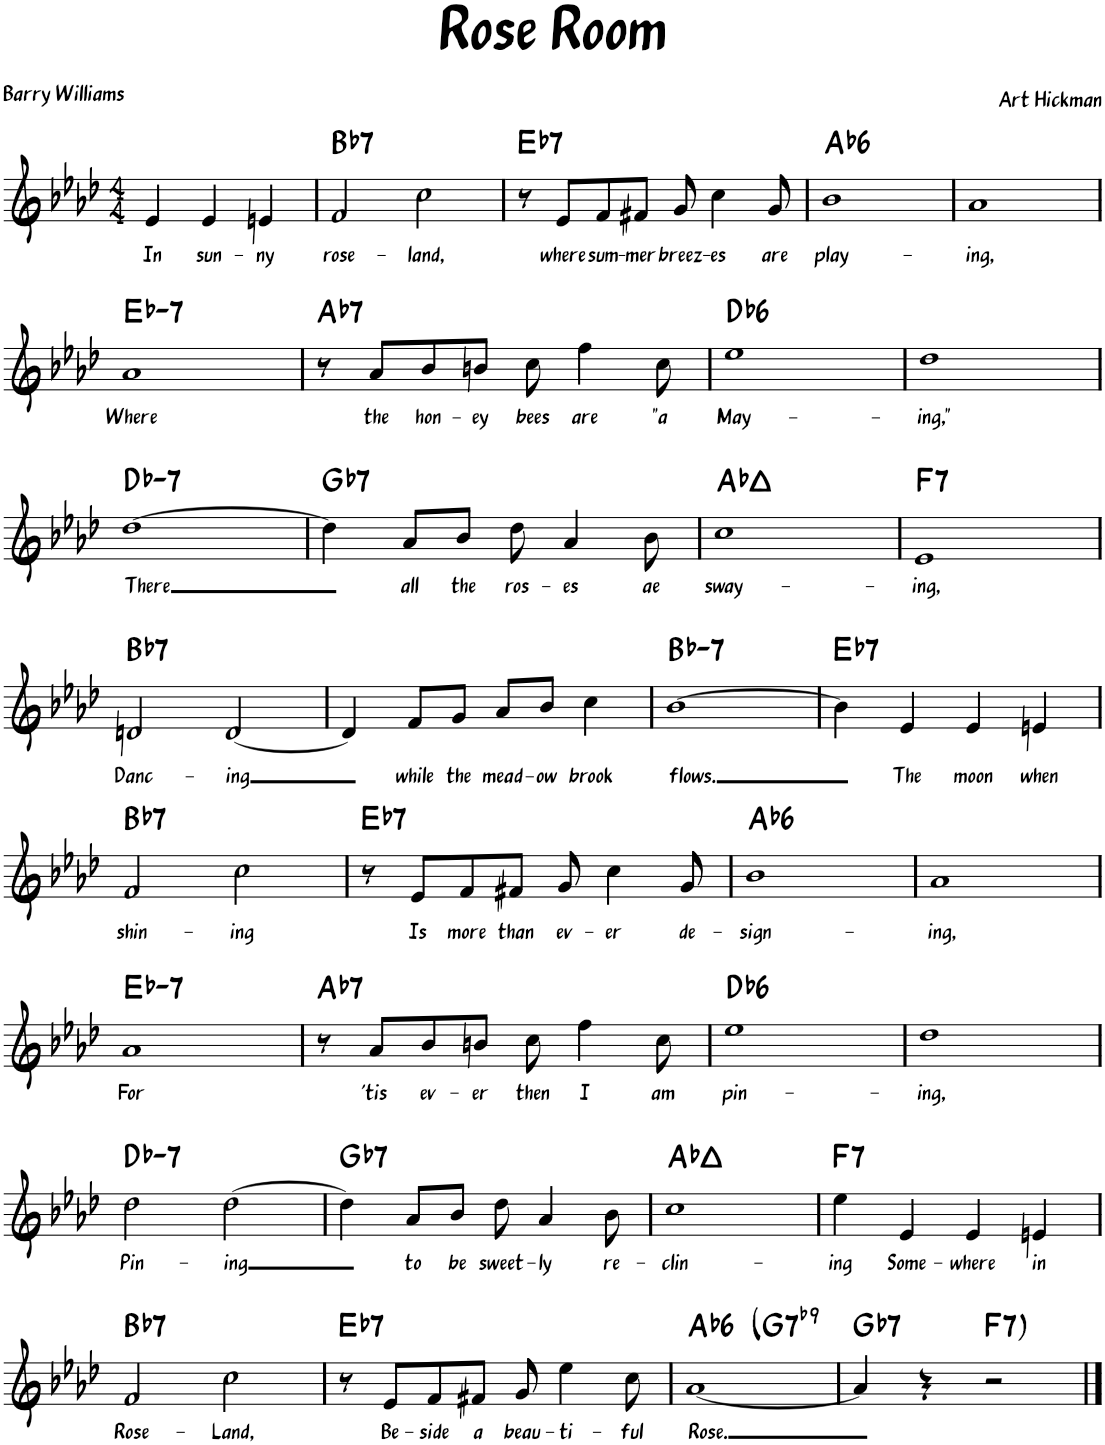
**kern	**text	**harte
*part1	*part1	*part1
*staff1	*staff1	*
*I"Piano	*	*
*I'Pno.	*	*
*clefG2	*	*
*k[b-e-a-d-]	*	*
*M4/4	*	*
=1	=1	=1
!	!LO:LY:b	!
4e-/	In	.
!	!LO:LY:b	!
4e-/	sun-	.
!	!LO:LY:b	!
4en/	-ny	.
=2	=2	=2
!	!LO:LY:b	!LO:H:kt=7
2f/	rose-	Bb:7
!	!LO:LY:b	!
2cc\	-land,	.
=3	=3	=3
!	!	!LO:H:kt=7
8r	.	Eb:7
!	!LO:LY:b	!
8e-/L	where	.
!	!LO:LY:b	!
8f/	sum-	.
!	!LO:LY:b	!
8f#X/J	-mer	.
!	!LO:LY:b	!
8g/	breez-	.
!	!LO:LY:b	!
4cc\	-es	.
!	!LO:LY:b	!
8g/	are	.
=4	=4	=4
!	!LO:LY:b	!LO:H:kt=6
1b-	play-	Ab:maj6
=5	=5	=5
!	!LO:LY:b	!
1a-	-ing,	.
!!LO:LB:g=z
=6	=6	=6
!	!LO:LY:b	!LO:H:kt=7
1a-	Where	Eb:min7
=7	=7	=7
!	!	!LO:H:kt=7
8r	.	Ab:7
!	!LO:LY:b	!
8a-/L	the	.
!	!LO:LY:b	!
8b-/	hon-	.
!	!LO:LY:b	!
8bn/J	-ey	.
!	!LO:LY:b	!
8cc\	bees	.
!	!LO:LY:b	!
4ff\	are	.
!	!LO:LY:b	!
8cc\	"a	.
=8	=8	=8
!	!LO:LY:b	!LO:H:kt=6
1ee-	May-	Db:maj6
=9	=9	=9
!	!LO:LY:b	!
1dd-	-ing,"	.
!!LO:LB:g=z
=10	=10	=10
!	!LO:LY:b	!LO:H:kt=7
[1dd-	There	Db:min7
=11	=11	=11
!	!	!LO:H:kt=7
4dd-\]	.	Gb:7
!	!LO:LY:b	!
8a-/L	all	.
!	!LO:LY:b	!
8b-/J	the	.
!	!LO:LY:b	!
8dd-\	ros-	.
!	!LO:LY:b	!
4a-/	-es	.
!	!LO:LY:b	!
8b-\	ae	.
=12	=12	=12
!	!LO:LY:b	!
1cc	sway-	Ab:maj
=13	=13	=13
!	!LO:LY:b	!LO:H:kt=7
1e-	-ing,	F:7
!!LO:LB:g=z
=14	=14	=14
!	!LO:LY:b	!LO:H:kt=7
2dn/	Danc-	Bb:7
!	!LO:LY:b	!
[2d/	-ing	.
=15	=15	=15
4d/]	.	.
!	!LO:LY:b	!
8f/L	while	.
!	!LO:LY:b	!
8g/J	the	.
!	!LO:LY:b	!
8a-/L	mead-	.
!	!LO:LY:b	!
8b-/J	-ow	.
!	!LO:LY:b	!
4cc\	brook	.
=16	=16	=16
!	!LO:LY:b	!LO:H:kt=7
[1b-	flows.	Bb:min7
=17	=17	=17
!	!	!LO:H:kt=7
4b-\]	.	Eb:7
!	!LO:LY:b	!
4e-/	The	.
!	!LO:LY:b	!
4e-/	moon	.
!	!LO:LY:b	!
4en/	when	.
!!LO:LB:g=z
=18	=18	=18
!	!LO:LY:b	!LO:H:kt=7
2f/	shin-	Bb:7
!	!LO:LY:b	!
2cc\	-ing	.
=19	=19	=19
!	!	!LO:H:kt=7
8r	.	Eb:7
!	!LO:LY:b	!
8e-/L	Is	.
!	!LO:LY:b	!
8f/	more	.
!	!LO:LY:b	!
8f#X/J	than	.
!	!LO:LY:b	!
8g/	ev-	.
!	!LO:LY:b	!
4cc\	-er	.
!	!LO:LY:b	!
8g/	de-	.
=20	=20	=20
!	!LO:LY:b	!LO:H:kt=6
1b-	-sign-	Ab:maj6
=21	=21	=21
!	!LO:LY:b	!
1a-	-ing,	.
!!LO:LB:g=z
=22	=22	=22
!	!LO:LY:b	!LO:H:kt=7
1a-	For	Eb:min7
=23	=23	=23
!	!	!LO:H:kt=7
8r	.	Ab:7
!	!LO:LY:b	!
8a-/L	'tis	.
!	!LO:LY:b	!
8b-/	ev-	.
!	!LO:LY:b	!
8bn/J	-er	.
!	!LO:LY:b	!
8cc\	then	.
!	!LO:LY:b	!
4ff\	I	.
!	!LO:LY:b	!
8cc\	am	.
=24	=24	=24
!	!LO:LY:b	!LO:H:kt=6
1ee-	pin-	Db:maj6
=25	=25	=25
!	!LO:LY:b	!
1dd-	-ing,	.
!!LO:LB:g=z
=26	=26	=26
!	!LO:LY:b	!LO:H:kt=7
2dd-\	Pin-	Db:min7
!	!LO:LY:b	!
[2dd-\	-ing	.
=27	=27	=27
!	!	!LO:H:kt=7
4dd-\]	.	Gb:7
!	!LO:LY:b	!
8a-/L	to	.
!	!LO:LY:b	!
8b-/J	be	.
!	!LO:LY:b	!
8dd-\	sweet-	.
!	!LO:LY:b	!
4a-/	-ly	.
!	!LO:LY:b	!
8b-\	re-	.
=28	=28	=28
!	!LO:LY:b	!
1cc	-clin-	Ab:maj
=29	=29	=29
!	!LO:LY:b	!LO:H:kt=7
4ee-\	-ing	F:7
!	!LO:LY:b	!
4e-/	Some-	.
!	!LO:LY:b	!
4e-/	-where	.
!	!LO:LY:b	!
4en/	in	.
!!LO:LB:g=z
=30	=30	=30
!	!LO:LY:b	!LO:H:kt=7
2f/	Rose-	Bb:7
!	!LO:LY:b	!
2cc\	-Land,	.
=31	=31	=31
!	!	!LO:H:kt=7
8r	.	Eb:7
!	!LO:LY:b	!
8e-/L	Be-	.
!	!LO:LY:b	!
8f/	-side	.
!	!LO:LY:b	!
8f#X/J	a	.
!	!LO:LY:b	!
8g/	beau-	.
!	!LO:LY:b	!
4ee-\	-ti-	.
!	!LO:LY:b	!
8cc\	-ful	.
=32	=32	=32
!	!LO:LY:b	!LO:H:kt=6
*^	*	*
[1a-	2ryy	Rose.	Ab:maj6
!	!	!	!LO:H:kt=7
.	2ryy	.	G:7(b9)
=33	=33	=33	=33
!	!	!	!LO:H:kt=7
*v	*v	*	*
4a-/]	.	Gb:7
4r	.	.
!	!	!LO:H:kt=7
2r	.	F:7
==	==	==
*-	*-	*-
